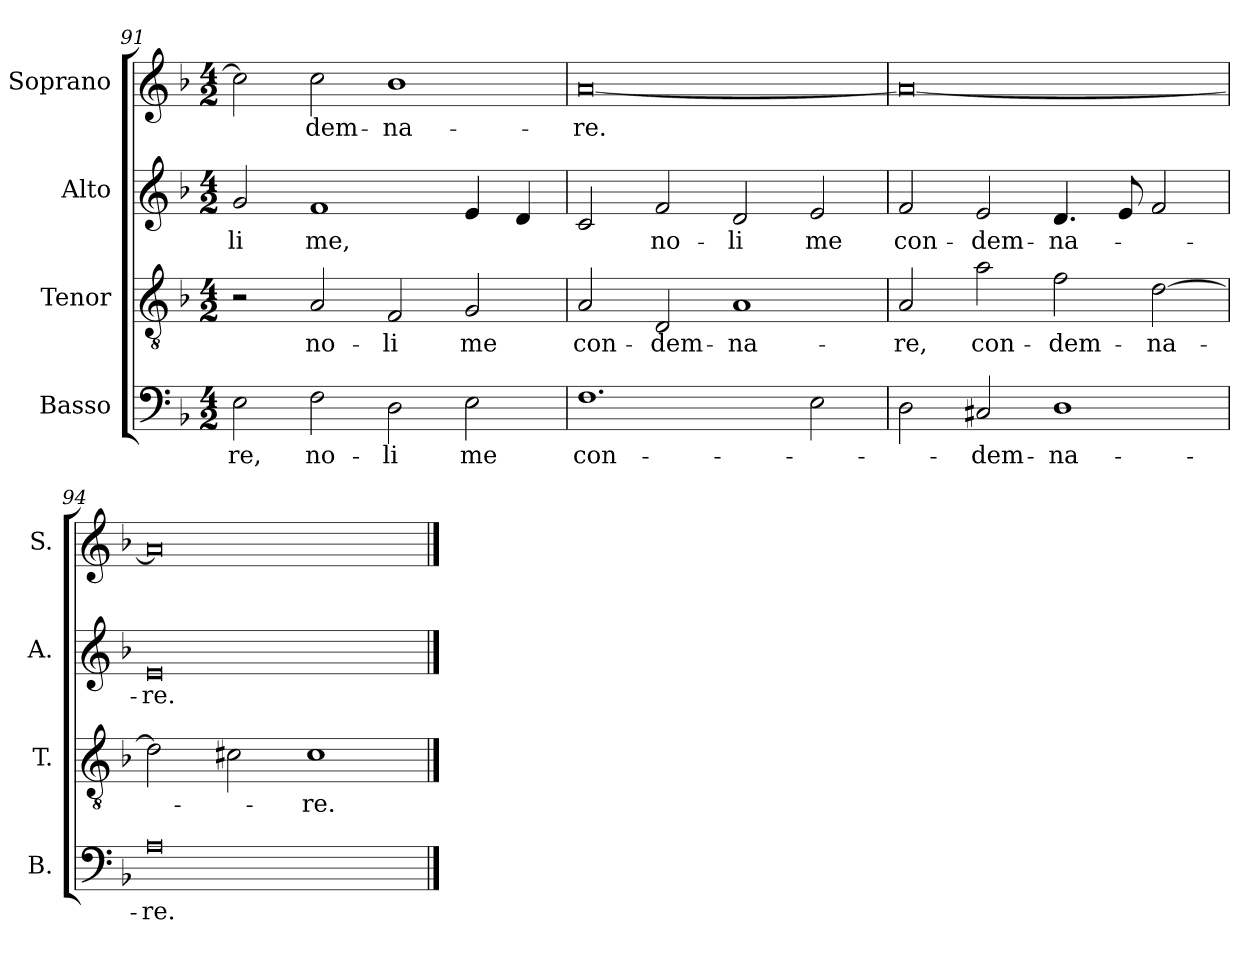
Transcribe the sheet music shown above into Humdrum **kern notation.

**kern	**text	**kern	**text	**kern	**text	**kern	**text
*part4	*part4	*part3	*part3	*part2	*part2	*part1	*part1
*staff4	*staff4	*staff3	*staff3	*staff2	*staff2	*staff1	*staff1
*I"Basso	*	*I"Tenor	*	*I"Alto	*	*I"Soprano	*
*I'B.	*	*I'T.	*	*I'A.	*	*I'S.	*
!!LO:LB:g=z
*clefF4	*	*clefGv2	*	*clefG2	*	*clefG2	*
*	*	*ITrd7c12	*	*	*	*	*
*k[b-]	*	*k[b-]	*	*k[b-]	*	*k[b-]	*
*F:	*	*F:	*	*F:	*	*F:	*
*M4/2	*	*M4/2	*	*M4/2	*	*M4/2	*
=91	=91	=91	=91	=91	=91	=91	=91
!	!LO:LY:b:color=#000000	!	!	!	!	!	!
!	!	!	!	!	!LO:LY:b:color=#000000	!	!
2Ei\	-re,	2r	.	2gi/	-li	2cci\]	.
!	!LO:LY:b:color=#000000	!	!	!	!	!	!
!	!	!	!LO:LY:b:color=#000000	!	!	!	!
!	!	!	!	!	!LO:LY:b:color=#000000	!	!
!	!	!	!	!	!	!	!LO:LY:b:color=#000000
2Fi\	no-	2AAi/	no-	1fi	me,	2cci\	-dem-
!	!LO:LY:b:color=#000000	!	!	!	!	!	!
!	!	!	!LO:LY:b:color=#000000	!	!	!	!
!	!	!	!	!	!	!	!LO:LY:b:color=#000000
2Di\	-li	2FFi/	-li	.	.	1b-i	-na-
!	!LO:LY:b:color=#000000	!	!	!	!	!	!
!	!	!	!LO:LY:b:color=#000000	!	!	!	!
2Ei\	me	2GGi/	me	4ei/	.	.	.
.	.	.	.	4di/	.	.	.
=92	=92	=92	=92	=92	=92	=92	=92
!	!LO:LY:b:color=#000000	!	!	!	!	!	!
!	!	!	!LO:LY:b:color=#000000	!	!	!	!
!	!	!	!	!	!	!	!LO:LY:b:color=#000000
1.Fi	con-	2AAi/	con-	2ci/	.	[0ai	-re.
!	!	!	!LO:LY:b:color=#000000	!	!	!	!
!	!	!	!	!	!LO:LY:b:color=#000000	!	!
.	.	2DDi/	-dem-	2fi/	no-	.	.
!	!	!	!LO:LY:b:color=#000000	!	!	!	!
!	!	!	!	!	!LO:LY:b:color=#000000	!	!
.	.	1AAi	-na-	2di/	-li	.	.
!	!	!	!	!	!LO:LY:b:color=#000000	!	!
2Ei\	.	.	.	2ei/	me	.	.
=93	=93	=93	=93	=93	=93	=93	=93
!	!	!	!LO:LY:b:color=#000000	!	!	!	!
!	!	!	!	!	!LO:LY:b:color=#000000	!	!
2Di\	.	2AAi/	-re,	2fi/	con-	0ai_	.
!	!LO:LY:b:color=#000000	!	!	!	!	!	!
!	!	!	!LO:LY:b:color=#000000	!	!	!	!
!	!	!	!	!	!LO:LY:b:color=#000000	!	!
2C#Xi/	-dem-	2Ai\	con-	2ei/	-dem-	.	.
!	!LO:LY:b:color=#000000	!	!	!	!	!	!
!	!	!	!LO:LY:b:color=#000000	!	!	!	!
!	!	!	!	!	!LO:LY:b:color=#000000	!	!
1Di	-na-	2Fi\	-dem-	4.di/	-na-	.	.
.	.	.	.	8ei/	.	.	.
!	!	!	!LO:LY:b:color=#000000	!	!	!	!
.	.	[2Di\	-na-	2fi/	.	.	.
=94	=94	=94	=94	=94	=94	=94	=94
!	!LO:LY:b:color=#000000	!	!	!	!	!	!
!	!	!	!	!	!LO:LY:b:color=#000000	!	!
0Ai	-re.	2Di\]	.	0ei	-re.	0ai]	.
.	.	2C#Xi\	.	.	.	.	.
!	!	!	!LO:LY:b:color=#000000	!	!	!	!
.	.	1C#i	-re.	.	.	.	.
==	==	==	==	==	==	==	==
*-	*-	*-	*-	*-	*-	*-	*-
